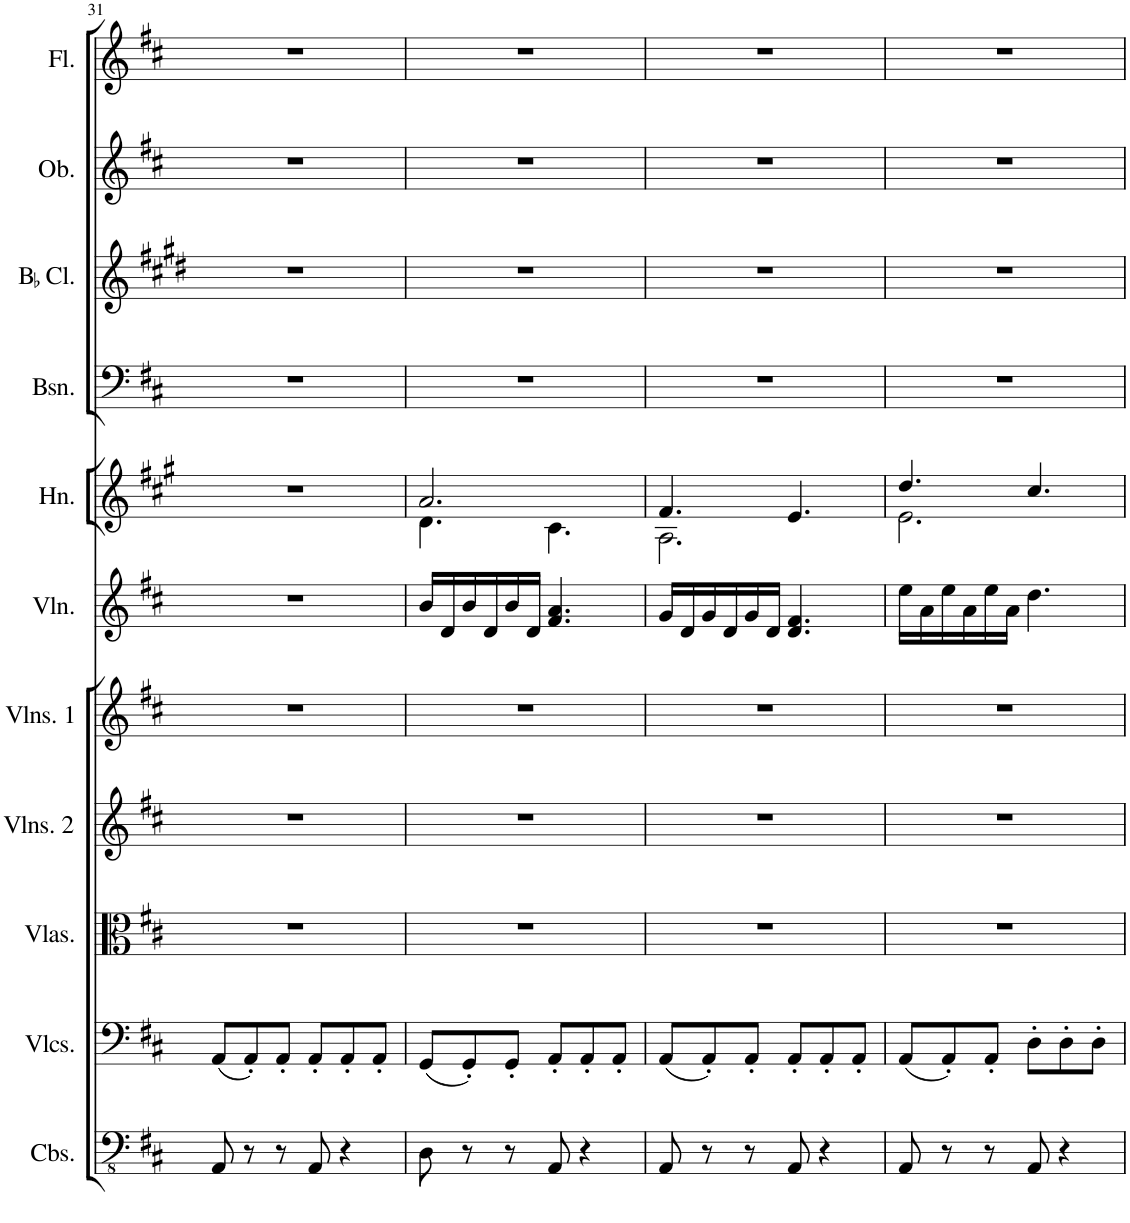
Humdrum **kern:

**kern	**kern	**kern	**kern	**kern	**kern	**kern	**kern	**kern	**kern	**kern
*part11	*part10	*part9	*part8	*part7	*part6	*part5	*part4	*part3	*part2	*part1
*staff11	*staff10	*staff9	*staff8	*staff7	*staff6	*staff5	*staff4	*staff3	*staff2	*staff1
*I"Contrabasses	*I"Violoncellos	*I"Violas	*I"Violins 2	*I"Violins 1	*I"Violin	*I"Horn	*I"Bassoon	*I"BaccidentalFlat Clarinet	*I"Oboe	*I"Flute
*I'Cbs.	*I'Vlcs.	*I'Vlas.	*I'Vlns. 2	*I'Vlns. 1	*I'Vln.	*I'Hn.	*I'Bsn.	*I'BaccidentalFlat Cl.	*I'Ob.	*I'Fl.
!!LO:PB:g=z
*clefFv4	*clefF4	*clefC3	*clefG2	*clefG2	*clefG2	*clefG2	*clefF4	*clefG2	*clefG2	*clefG2
*	*	*	*	*	*	*Trd4c7	*	*Trd1c2	*	*
*k[f#c#]	*k[f#c#]	*k[f#c#]	*k[f#c#]	*k[f#c#]	*k[f#c#]	*k[f#c#g#]	*k[f#c#]	*k[f#c#g#d#]	*k[f#c#]	*k[f#c#]
*M6/8	*M6/8	*M6/8	*M6/8	*M6/8	*M6/8	*M6/8	*M6/8	*M6/8	*M6/8	*M6/8
=31	=31	=31	=31	=31	=31	=31	=31	=31	=31	=31
8AAA/	(8AA/L	2.r	2.r	2.r	2.r	2.r	2.r	2.r	2.r	2.r
8r	8AA'/)	.	.	.	.	.	.	.	.	.
8r	8AA'/J	.	.	.	.	.	.	.	.	.
8AAA/	8AA'/L	.	.	.	.	.	.	.	.	.
4r	8AA'/	.	.	.	.	.	.	.	.	.
.	8AA'/J	.	.	.	.	.	.	.	.	.
=32	=32	=32	=32	=32	=32	=32	=32	=32	=32	=32
*	*	*	*	*	*	*^	*	*	*	*
8DD\	(8GG/L	2.r	2.r	2.r	16b/LL	2.a/	4.d\	2.r	2.r	2.r	2.r
.	.	.	.	.	16d/	.	.	.	.	.	.
8r	8GG'/)	.	.	.	16b/	.	.	.	.	.	.
.	.	.	.	.	16d/	.	.	.	.	.	.
8r	8GG'/J	.	.	.	16b/	.	.	.	.	.	.
.	.	.	.	.	16d/JJ	.	.	.	.	.	.
8AAA/	8AA'/L	.	.	.	4.f#/ 4.a/	.	4.c#\	.	.	.	.
4r	8AA'/	.	.	.	.	.	.	.	.	.	.
.	8AA'/J	.	.	.	.	.	.	.	.	.	.
=33	=33	=33	=33	=33	=33	=33	=33	=33	=33	=33	=33
8AAA/	(8AA/L	2.r	2.r	2.r	16g/LL	4.f#/	2.A\	2.r	2.r	2.r	2.r
.	.	.	.	.	16d/	.	.	.	.	.	.
8r	8AA'/)	.	.	.	16g/	.	.	.	.	.	.
.	.	.	.	.	16d/	.	.	.	.	.	.
8r	8AA'/J	.	.	.	16g/	.	.	.	.	.	.
.	.	.	.	.	16d/JJ	.	.	.	.	.	.
8AAA/	8AA'/L	.	.	.	4.d/ 4.f#/	4.e/	.	.	.	.	.
4r	8AA'/	.	.	.	.	.	.	.	.	.	.
.	8AA'/J	.	.	.	.	.	.	.	.	.	.
=34	=34	=34	=34	=34	=34	=34	=34	=34	=34	=34	=34
8AAA/	(8AA/L	2.r	2.r	2.r	16ee\LL	4.dd/	2.e\	2.r	2.r	2.r	2.r
.	.	.	.	.	16a\	.	.	.	.	.	.
8r	8AA'/)	.	.	.	16ee\	.	.	.	.	.	.
.	.	.	.	.	16a\	.	.	.	.	.	.
8r	8AA'/J	.	.	.	16ee\	.	.	.	.	.	.
.	.	.	.	.	16a\JJ	.	.	.	.	.	.
8AAA/	8D'\L	.	.	.	4.dd\	4.cc#/	.	.	.	.	.
4r	8D'\	.	.	.	.	.	.	.	.	.	.
.	8D'\J	.	.	.	.	.	.	.	.	.	.
*	*	*	*	*	*	*v	*v	*	*	*	*
=	=	=	=	=	=	=	=	=	=	=
*-	*-	*-	*-	*-	*-	*-	*-	*-	*-	*-
